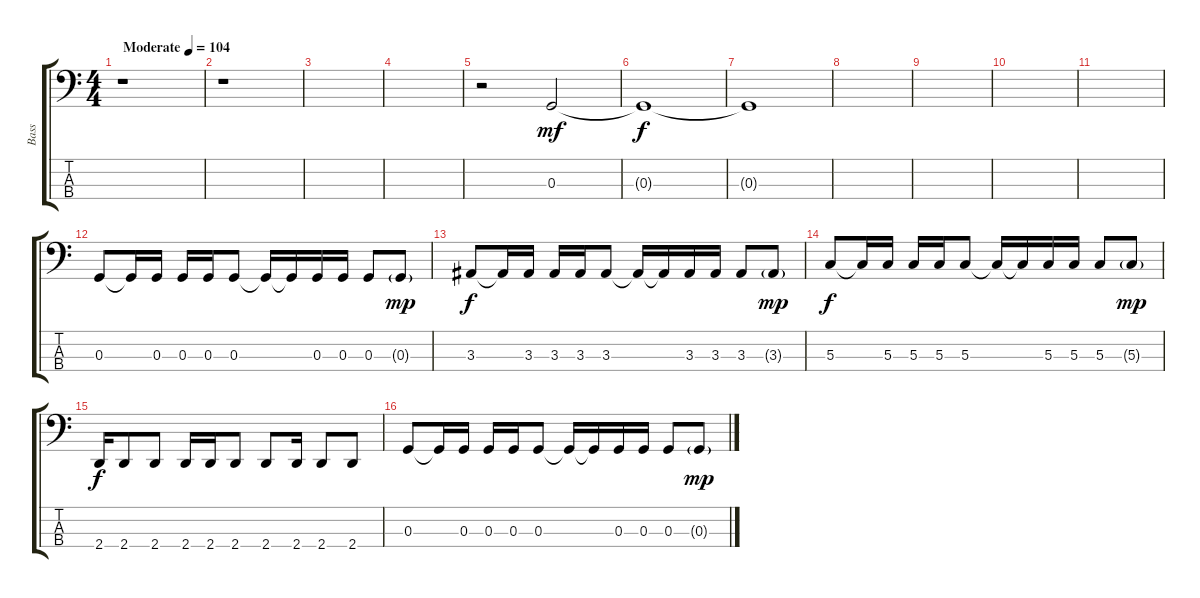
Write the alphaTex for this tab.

\track ("Bass" "Bass") {instrument electricbassfinger}
\staff {score tabs}
\tuning (F2 C2 G1 C1) {hide}
\ts (4 4)
\tempo (104 "Moderate")
\clef f4
\ks c
r.1{dy mf instrument electricbassfinger} |
r.1 |
|
|
r.2 0.3.2 |
0.3{t}.1{dy f} |
0.3{t}.1 |
|
|
|
|
0.3.8 0.3{t}.16 0.3.16 0.3.16 0.3.16 0.3.8 0.3{t}.16 0.3{t}.16 0.3.16 0.3.16 0.3.8 0.3{g}.8{dy mp} |
3.3.8{dy f} 3.3{t}.16 3.3.16 3.3.16 3.3.16 3.3.8 3.3{t}.16 3.3{t}.16 3.3.16 3.3.16 3.3.8 3.3{g}.8{dy mp} |
5.3.8{dy f} 5.3{t}.16 5.3.16 5.3.16 5.3.16 5.3.8 5.3{t}.16 5.3{t}.16 5.3.16 5.3.16 5.3.8 5.3{g}.8{dy mp} |
2.4.16{dy f} 2.4.8 2.4.8 2.4.16 2.4.16 2.4.8 2.4.8 2.4.16 2.4.8 2.4.8 |
0.3.8 0.3{t}.16 0.3.16 0.3.16 0.3.16 0.3.8 0.3{t}.16 0.3{t}.16 0.3.16 0.3.16 0.3.8 0.3{g}.8{dy mp}
